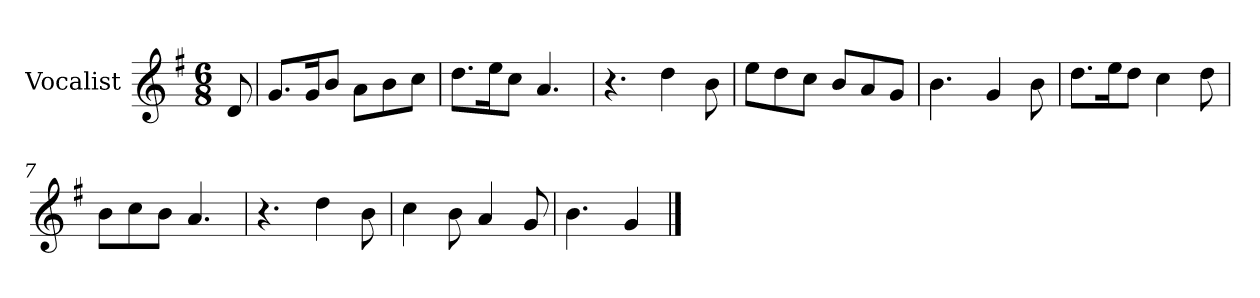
**kern
*part1
*staff1
*I"Vocalist
*k[f#]
*G:
*M6/8
=
8d
=1
8.gL
16gK
8bJ
8aL
8b
8ccJ
=2
8.ddL
16eeK
8ccJ
4.a
=3
4.r
4dd
8b
=4
8eeL
8dd
8ccJ
8bL
8a
8gJ
=5
4.b
4g
8b
=6
8.ddL
16eeK
8ddJ
4cc
8dd
=7
8bL
8cc
8bJ
4.a
=8
4.r
4dd
8b
=9
4cc
8b
4a
8g
=10
4.b
4g
==
*-
